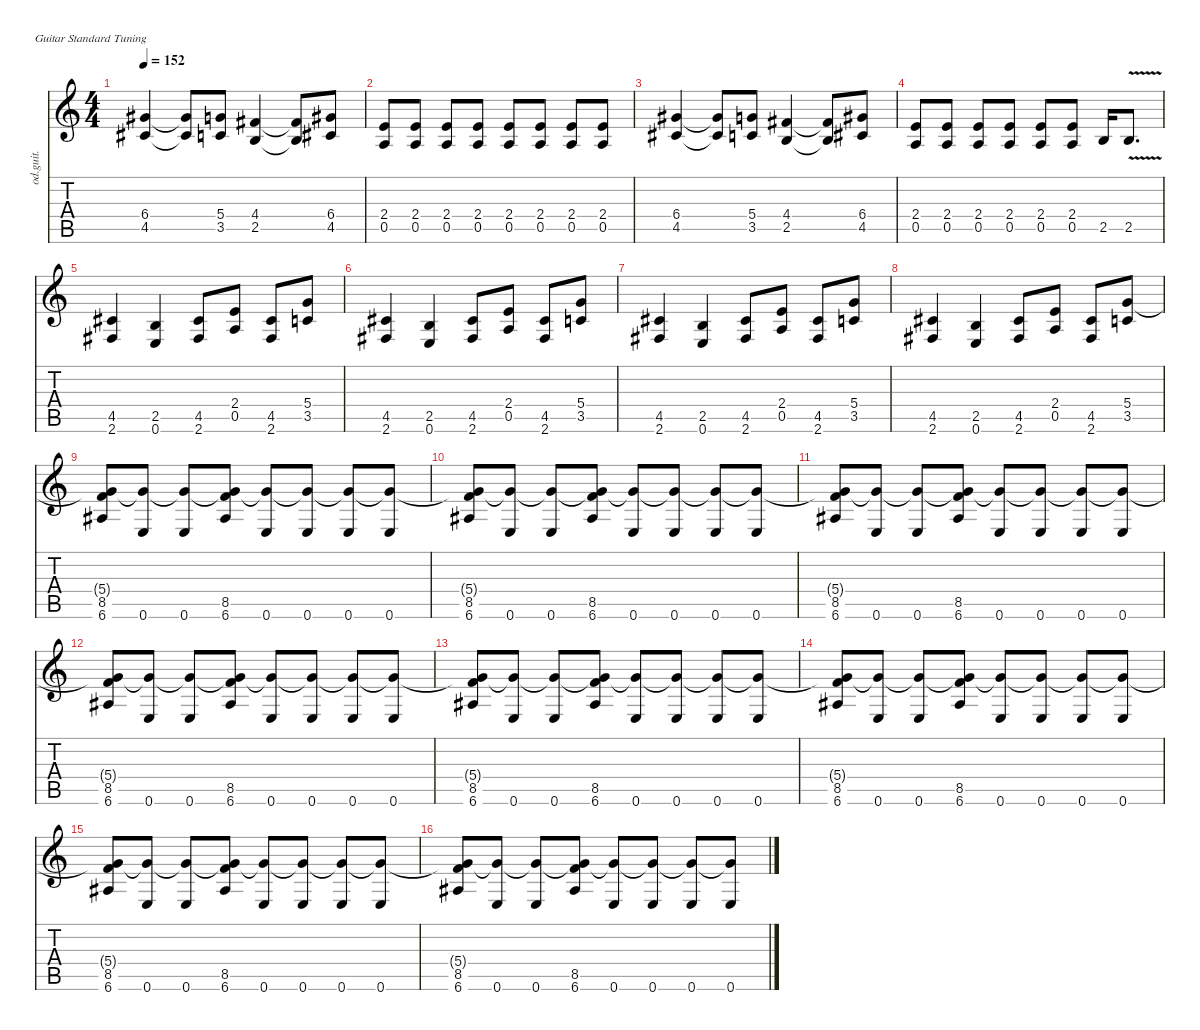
\defaultSystemsLayout 4
\hideDynamics
\bracketExtendMode nobrackets
\track ("Rhythm 1" "od.guit.") {instrument overdrivenguitar}
\staff {score tabs}
\tuning (E4 B3 G3 D3 A2 E2)
\ts (4 4)
\tempo 152
\clef g2
\ks c
(6.4{acc #} 4.5{acc #}).4{dy f} (6.4{t acc #} 4.5{t acc #}).8 (5.4 3.5).8 (4.4{acc #} 2.5).4 (4.4{t acc #} 2.5{t}).8 (6.4{acc #} 4.5{acc #}).8 |
(2.4 0.5).8{dy mf} (2.4 0.5).8 (2.4 0.5).8 (2.4 0.5).8 (2.4 0.5).8 (2.4 0.5).8 (2.4 0.5).8 (2.4 0.5).8 |
(6.4{acc #} 4.5{acc #}).4{dy f} (6.4{t acc #} 4.5{t acc #}).8 (5.4 3.5).8 (4.4{acc #} 2.5).4 (4.4{t acc #} 2.5{t}).8 (6.4{acc #} 4.5{acc #}).8 |
(2.4 0.5).8{dy mf} (2.4 0.5).8 (2.4 0.5).8 (2.4 0.5).8 (2.4 0.5).8 (2.4 0.5).8 2.5.16{dy f} 2.5{v}.8{d} |
(4.5{acc #} 2.6{acc #}).4 (2.5 0.6).4 (4.5{acc #} 2.6{acc #}).8 (2.4 0.5).8 (4.5{acc #} 2.6{acc #}).8 (5.4 3.5).8 |
(4.5{acc #} 2.6{acc #}).4 (2.5 0.6).4 (4.5{acc #} 2.6{acc #}).8 (2.4 0.5).8 (4.5{acc #} 2.6{acc #}).8 (5.4 3.5).8 |
(4.5{acc #} 2.6{acc #}).4 (2.5 0.6).4 (4.5{acc #} 2.6{acc #}).8 (2.4 0.5).8 (4.5{acc #} 2.6{acc #}).8 (5.4 3.5).8 |
(4.5{acc #} 2.6{acc #}).4 (2.5 0.6).4 (4.5{acc #} 2.6{acc #}).8 (2.4 0.5).8 (4.5{acc #} 2.6{acc #}).8 (5.4 3.5).8 |
(8.5 6.6{acc #} 5.4{t}).8 (0.6 5.4{t}).8 (0.6 5.4{t}).8 (8.5 6.6{acc #} 5.4{t}).8 (0.6 5.4{t}).8 (0.6 5.4{t}).8 (0.6 5.4{t}).8 (0.6 5.4{t}).8 |
(8.5 6.6{acc #} 5.4{t}).8 (0.6 5.4{t}).8 (0.6 5.4{t}).8 (8.5 6.6{acc #} 5.4{t}).8 (0.6 5.4{t}).8 (0.6 5.4{t}).8 (0.6 5.4{t}).8 (0.6 5.4{t}).8 |
(8.5 6.6{acc #} 5.4{t}).8 (0.6 5.4{t}).8 (0.6 5.4{t}).8 (8.5 6.6{acc #} 5.4{t}).8 (0.6 5.4{t}).8 (0.6 5.4{t}).8 (0.6 5.4{t}).8 (0.6 5.4{t}).8 |
(8.5 6.6{acc #} 5.4{t}).8 (0.6 5.4{t}).8 (0.6 5.4{t}).8 (8.5 6.6{acc #} 5.4{t}).8 (0.6 5.4{t}).8 (0.6 5.4{t}).8 (0.6 5.4{t}).8 (0.6 5.4{t}).8 |
(8.5 6.6{acc #} 5.4{t}).8 (0.6 5.4{t}).8 (0.6 5.4{t}).8 (8.5 6.6{acc #} 5.4{t}).8 (0.6 5.4{t}).8 (0.6 5.4{t}).8 (0.6 5.4{t}).8 (0.6 5.4{t}).8 |
(8.5 6.6{acc #} 5.4{t}).8 (0.6 5.4{t}).8 (0.6 5.4{t}).8 (8.5 6.6{acc #} 5.4{t}).8 (0.6 5.4{t}).8 (0.6 5.4{t}).8 (0.6 5.4{t}).8 (0.6 5.4{t}).8 |
(8.5 6.6{acc #} 5.4{t}).8 (0.6 5.4{t}).8 (0.6 5.4{t}).8 (8.5 6.6{acc #} 5.4{t}).8 (0.6 5.4{t}).8 (0.6 5.4{t}).8 (0.6 5.4{t}).8 (0.6 5.4{t}).8 |
(8.5 6.6{acc #} 5.4{t}).8 (0.6 5.4{t}).8 (0.6 5.4{t}).8 (8.5 6.6{acc #} 5.4{t}).8 (0.6 5.4{t}).8 (0.6 5.4{t}).8 (0.6 5.4{t}).8 (0.6 5.4{t}).8
